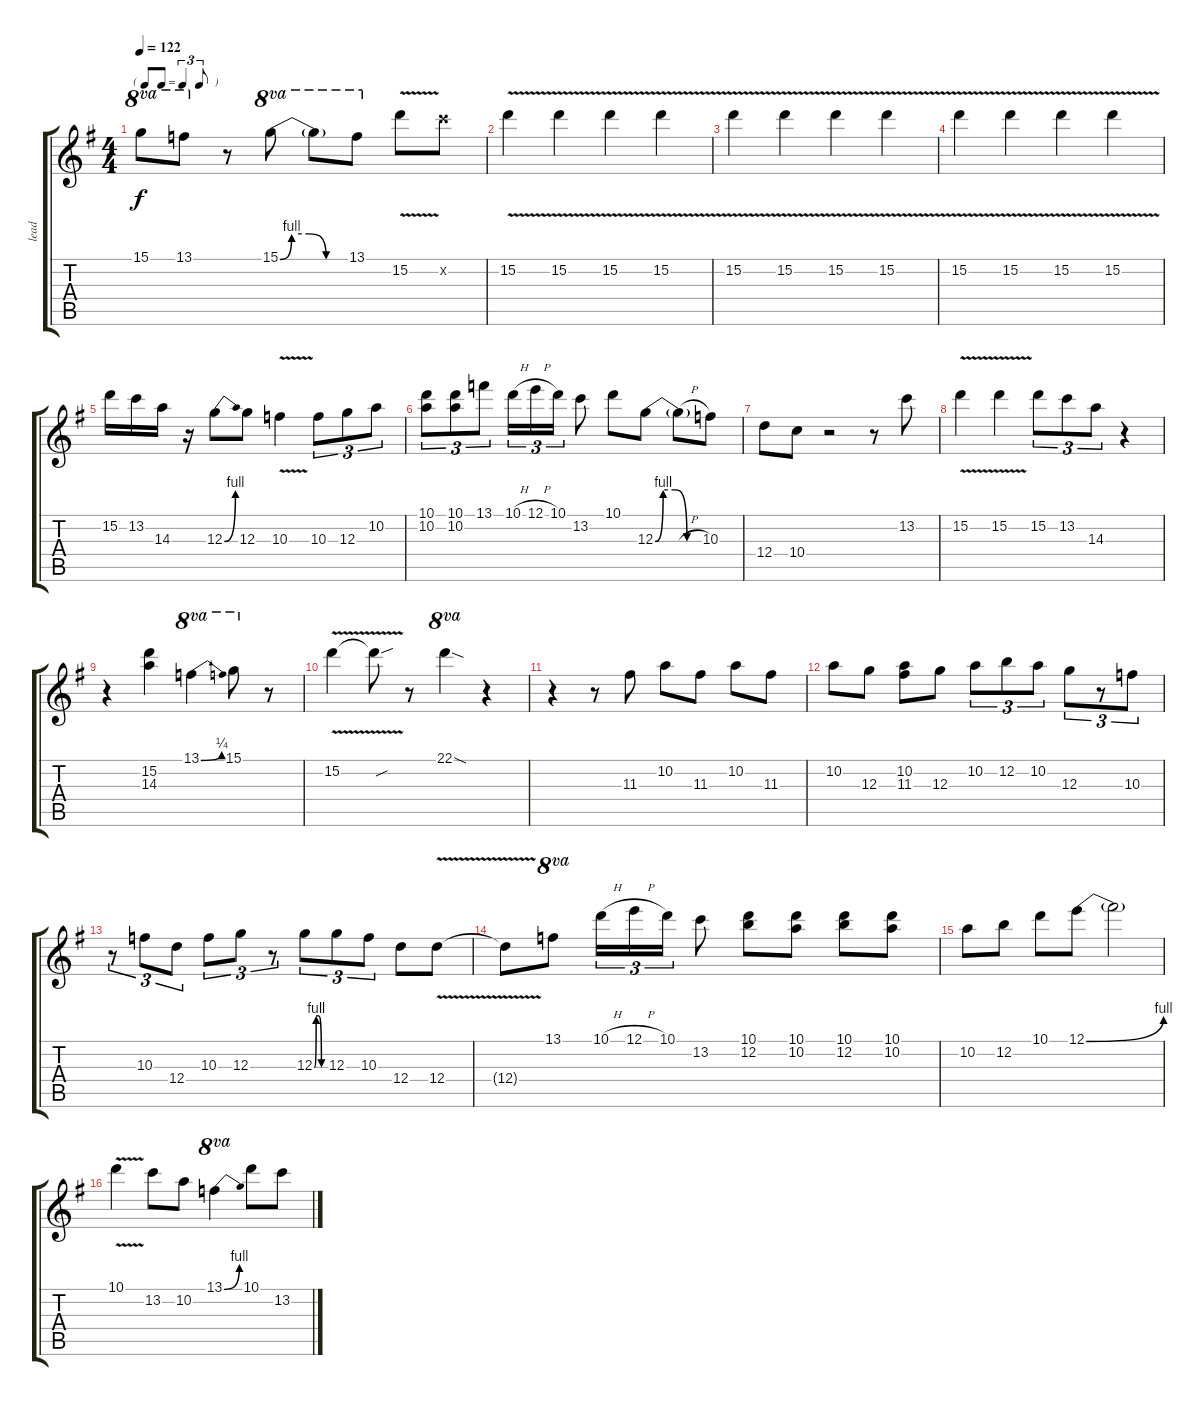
\track ("lead" "lead") {mute instrument distortionguitar}
\staff {score tabs}
\tuning (E4 B3 G3 D3 A2 E2) {hide}
\ts (4 4)
\tf triplet8th
\tempo 122
\clef g2
\ks g
15.1.8{ot 8va dy f} 13.1.8{ot 8va} r.8 15.1{be (custom 0 0 10 4 25 4 40 0 60 0)}.8{ot 8va} 15.1{t}.8{ot 8va} 13.1.8{ot 8va} 15.2{v}.8 13.2{x}.8 |
15.2{v}.4 15.2{v}.4 15.2{v}.4 15.2{v}.4 |
15.2{v}.4 15.2{v}.4 15.2{v}.4 15.2{v}.4 |
15.2{v}.4 15.2{v}.4 15.2{v}.4 15.2{v}.4 |
15.2.16 13.2.16 14.3.16 r.16 12.3{be (bend 0 0 60 4)}.8 12.3.8 10.3{v}.4 10.3.8{tu (3 2)} 12.3.8{tu (3 2)} 10.2.8{tu (3 2)} |
(10.1 10.2).8{tu (3 2)} (10.1 10.2).8{tu (3 2)} 13.1.8{tu (3 2)} 10.1{h}.16{tu (3 2)} 12.1{h}.16{tu (3 2)} 10.1.16{tu (3 2)} 13.2.8 10.1.8 12.3{be (custom 0 0 10 4 25 4 40 0 60 0)}.8 12.3{h t}.8 10.3.8 |
12.4.8 10.4.8 r.2 r.8 13.2.8 |
15.2{v}.4 15.2{v}.4 15.2.8{tu (3 2)} 13.2.8{tu (3 2)} 14.3.8{tu (3 2)} r.4 |
r.4 (15.2 14.3).4 13.1{be (bend 0 0 60 1)}.4{ot 8va} 15.1.8{ot 8va} r.8 |
15.2{v}.4 15.2{sou t}.8 r.8 22.1{sod}.4{ot 8va} r.4 |
r.4 r.8 11.3.8 10.2.8 11.3.8 10.2.8 11.3.8 |
10.2.8 12.3.8 (10.2 11.3).8 12.3.8 10.2.8{tu (3 2)} 12.2.8{tu (3 2)} 10.2.8{tu (3 2)} 12.3.8{tu (3 2)} r.8{tu (3 2)} 10.3.8{tu (3 2)} |
r.8{tu (3 2)} 10.3.8{tu (3 2)} 12.4.8{tu (3 2)} 10.3.8{tu (3 2)} 12.3.8{tu (3 2)} r.8{tu (3 2)} 12.3{be (custom 0 0 10 4 25 4 40 0 60 0)}.8{tu (3 2)} 12.3.8{tu (3 2)} 10.3.8{tu (3 2)} 12.4.8 12.4{v}.8 |
12.4{v t}.8 13.1.8{ot 8va} 10.1{h}.16{tu (3 2)} 12.1{h}.16{tu (3 2)} 10.1.16{tu (3 2)} 13.2.8 (10.1 12.2).8 (10.1 10.2).8 (10.1 12.2).8 (10.1 10.2).8 |
10.2.8 12.2.8 10.1.8 12.1{be (bend 0 0 60 4)}.8 12.1{t}.2 |
10.1{v}.4 13.2.8 10.2.8 13.1{be (bend 0 0 60 4)}.4{ot 8va} 10.1.8 13.2.8
